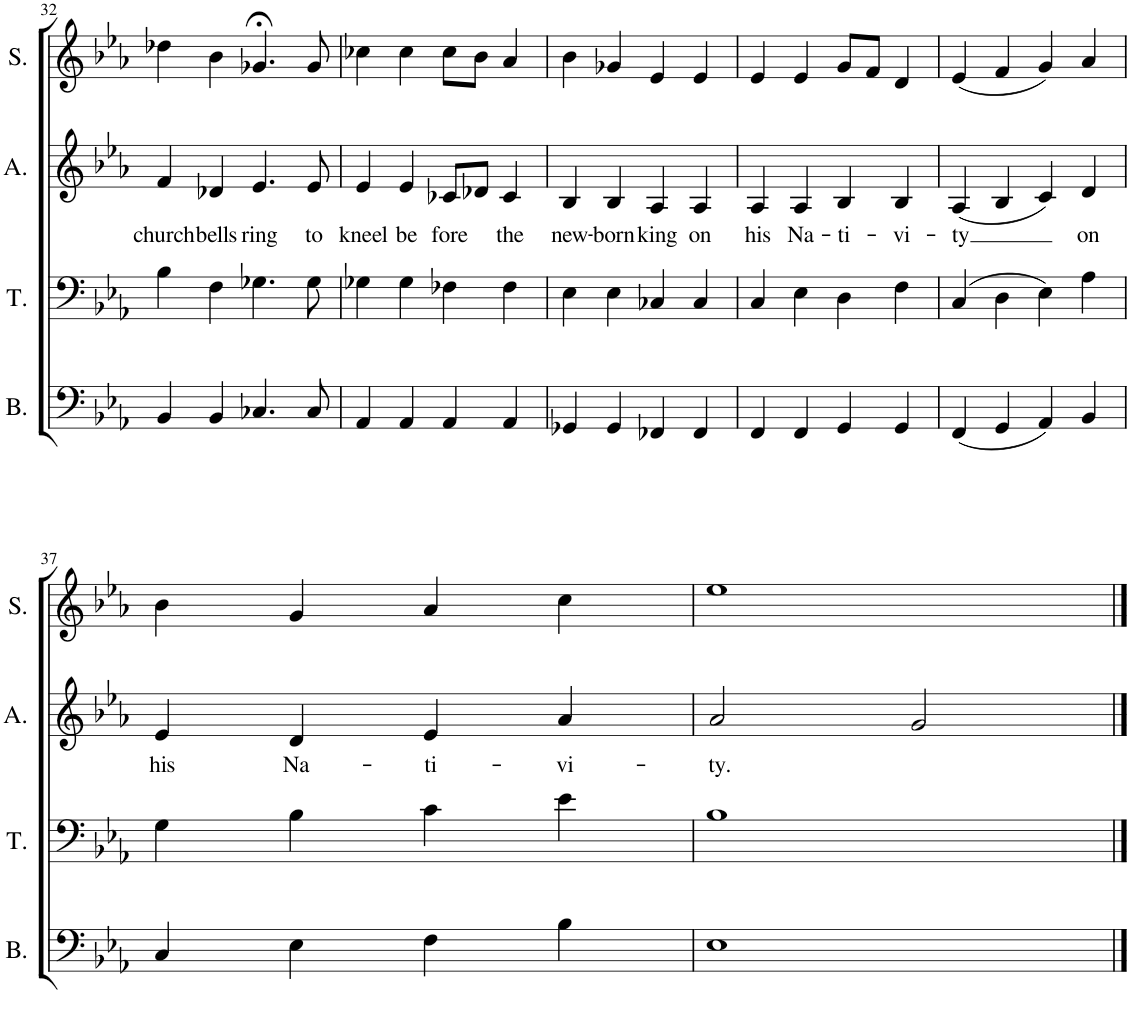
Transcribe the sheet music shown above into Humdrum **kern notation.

**kern	**kern	**kern	**text	**kern
*part4	*part3	*part2	*part2	*part1
*staff4	*staff3	*staff2	*staff2	*staff1
*I"Bass	*I"Tenor	*I"Alto	*	*I"Soprano
*I'B.	*I'T.	*I'A.	*	*I'S.
!!LO:PB:g=z
*clefF4	*clefF4	*clefG2	*	*clefG2
*k[b-e-a-]	*k[b-e-a-]	*k[b-e-a-]	*	*k[b-e-a-]
*M4/4	*M4/4	*M4/4	*	*M4/4
=32	=32	=32	=32	=32
!	!	!	!LO:LY:b	!
4BB-/	4B-\	4f/	church	4dd-X\
!	!	!	!LO:LY:b	!
4BB-/	4F\	4d-X/	bells	4b-\
!	!	!	!LO:LY:b	!
4.C-X/	4.G-X\	4.e-/	ring	4.g-X;</
!	!	!	!LO:LY:b	!
8C-/	8G-\	8e-/	to	8g-/
=33	=33	=33	=33	=33
!	!	!	!LO:LY:b	!
4AA-/	4G-X\	4e-/	kneel	4cc-X\
!	!	!	!LO:LY:b	!
4AA-/	4G-\	4e-/	be	4cc-\
!	!	!	!LO:LY:b	!
4AA-/	4F-X\	8c-X/L	fore	8cc-\L
.	.	8d-X/J	.	8b-\J
!	!	!	!LO:LY:b	!
4AA-/	4F-\	4c-/	the	4a-/
=34	=34	=34	=34	=34
!	!	!	!LO:LY:b	!
4GG-X/	4E-\	4B-/	new-	4b-\
!	!	!	!LO:LY:b	!
4GG-/	4E-\	4B-/	-born	4g-X/
!	!	!	!LO:LY:b	!
4FF-X/	4C-X/	4A-/	king	4e-/
!	!	!	!LO:LY:b	!
4FF-/	4C-/	4A-/	on	4e-/
=35	=35	=35	=35	=35
!	!	!	!LO:LY:b	!
4FF/	4C/	4A-/	his	4e-/
!	!	!	!LO:LY:b	!
4FF/	4E-\	4A-/	Na-	4e-/
!	!	!	!LO:LY:b	!
4GG/	4D\	4B-/	-ti-	8g/L
.	.	.	.	8f/J
!	!	!	!LO:LY:b	!
4GG/	4F\	4B-/	-vi-	4d/
=36	=36	=36	=36	=36
!	!	!	!LO:LY:b	!
(4FF/	(4C/	(4A-/	-ty	(4e-/
4GG/	4D\	4B-/	.	4f/
4AA-/)	4E-\)	4c/)	.	4g/)
!	!	!	!LO:LY:b	!
4BB-/	4A-\	4d/	on	4a-/
!!LO:LB:g=z
=37	=37	=37	=37	=37
!	!	!	!LO:LY:b	!
4C/	4G\	4e-/	his	4b-\
!	!	!	!LO:LY:b	!
4E-\	4B-\	4d/	Na-	4g/
!	!	!	!LO:LY:b	!
4F\	4c\	4e-/	-ti-	4a-/
!	!	!	!LO:LY:b	!
4B-\	4e-\	4a-/	-vi-	4cc\
=38	=38	=38	=38	=38
!	!	!	!LO:LY:b	!
1E-	1B-	2a-/	-ty.	1ee-
.	.	2g/	.	.
==	==	==	==	==
*-	*-	*-	*-	*-
